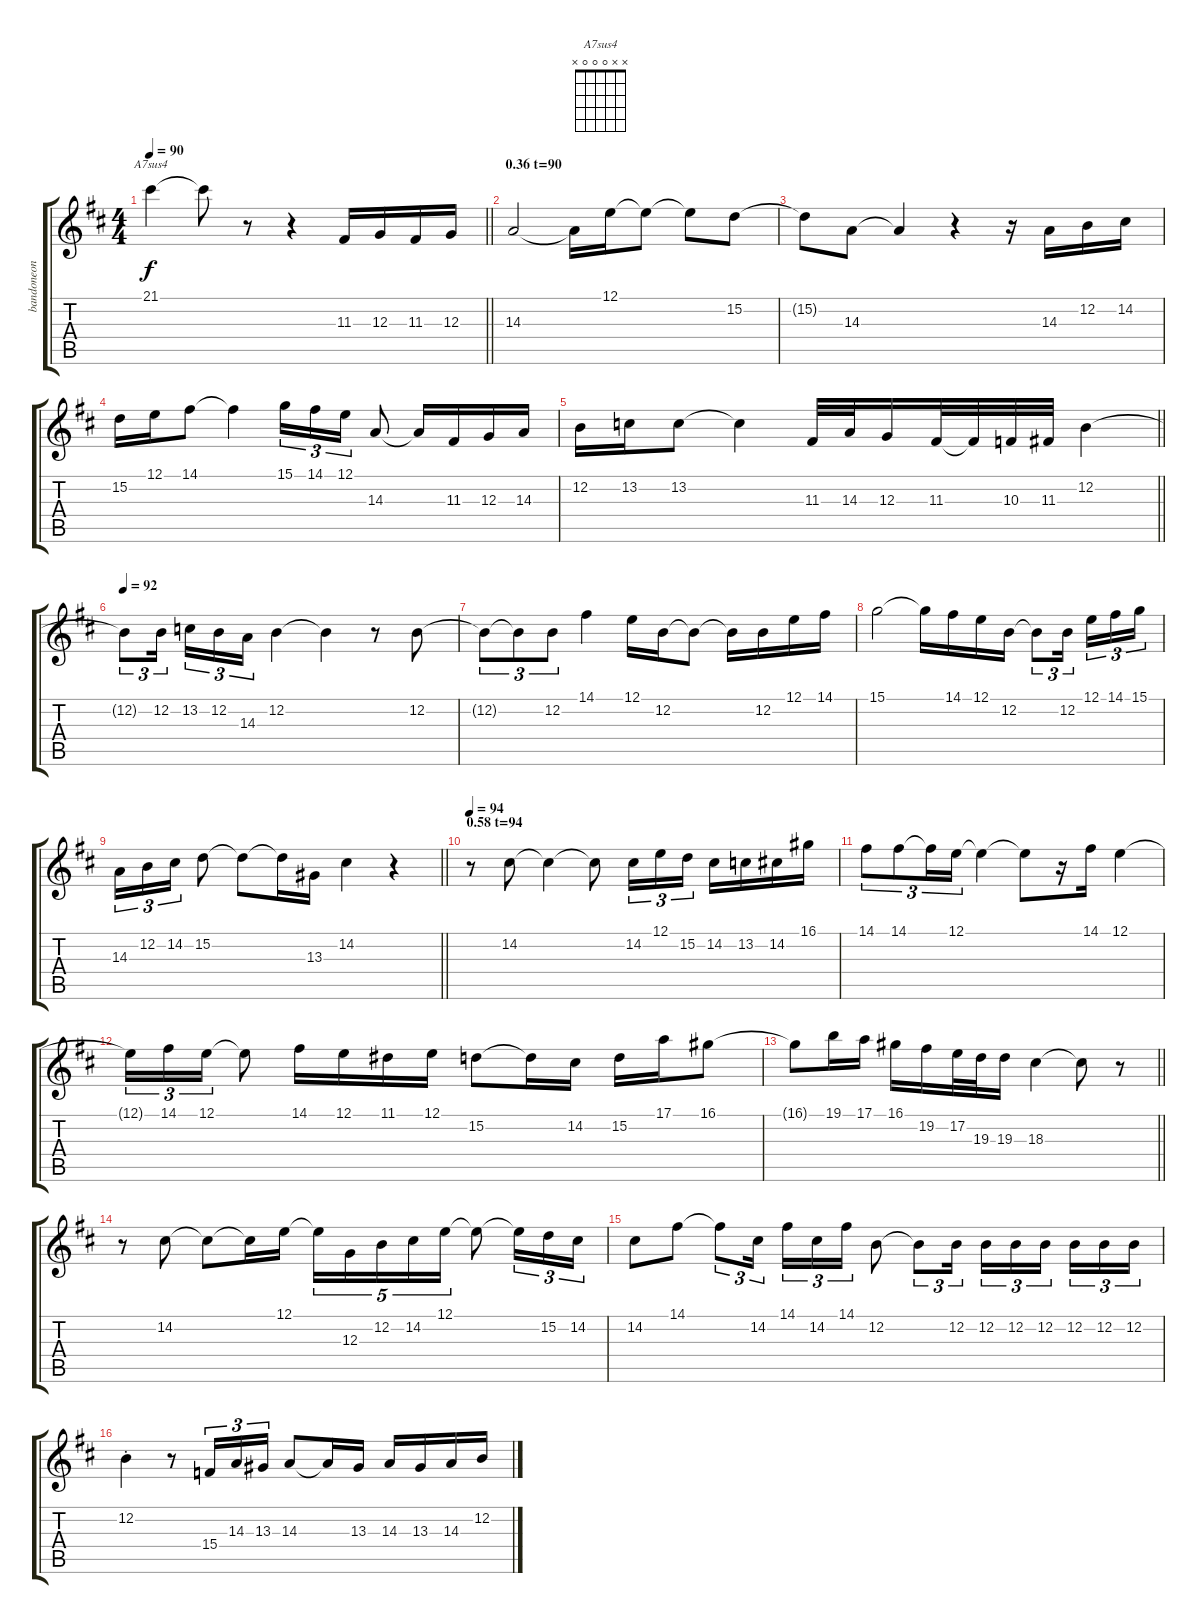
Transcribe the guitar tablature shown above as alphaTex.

\track ("bandoneon 1" "bandoneon ") {instrument tangoaccordion}
\staff {score tabs}
\tuning (E4 B3 G3 D3 A2 E2) {hide}
\chord ("A7sus4" x x 0 0 0 x)
\ts (4 4)
\tempo 90
\clef g2
\barLineRight lightlight
\ks d
21.1{t}.4{ch "A7sus4" dy f} 21.1{t}.8 r.8 r.4 11.3.16 12.3.16 11.3.16 12.3.16 |
\section ("" "0.36 t=90")
14.3.2 14.3{t}.16 12.1.16 12.1{t}.8 12.1{t}.8 15.2.8 |
15.2{t}.8 14.3.8 14.3{t}.4 r.4 r.16 14.3.16 12.2.16 14.2.16 |
15.2.16 12.1.16 14.1.8 14.1{t}.4 15.1.16{tu (3 2)} 14.1.16{tu (3 2)} 12.1.16{tu (3 2)} 14.3.8 14.3{t}.16 11.3.16 12.3.16 14.3.16 |
\barLineRight lightlight
12.2.16 13.2.16 13.2.8 13.2{t}.4 11.3.32 14.3.32 12.3.16 11.3.32 11.3{t}.32 10.3.32 11.3.32 12.2.4 |
\tempo 92
12.2{t}.8{tu (3 2)} 12.2.16{tu (3 2) beam splitsecondary} 13.2.16{tu (3 2)} 12.2.16{tu (3 2)} 14.3.16{tu (3 2)} 12.2.4 12.2{t}.4 r.8 12.2.8 |
12.2{t}.8{tu (3 2)} 12.2{t}.8{tu (3 2)} 12.2.8{tu (3 2)} 14.1.4 12.1.16 12.2.16 12.2{t}.8 12.2{t}.16 12.2.16 12.1.16 14.1.16 |
15.1.2 15.1{t}.16 14.1.16 12.1.16 12.2.16 12.2{t}.8{tu (3 2)} 12.2.16{tu (3 2) beam splitsecondary} 12.1.16{tu (3 2)} 14.1.16{tu (3 2)} 15.1.16{tu (3 2)} |
\barLineRight lightlight
14.3.16{tu (3 2)} 12.2.16{tu (3 2)} 14.2.16{tu (3 2)} 15.2.8 15.2{t}.8 15.2{t}.16 13.3.16 14.2.4 r.4 |
\section ("" "0.58 t=94")
\tempo 94
r.8 14.2.8 14.2{t}.4 14.2{t}.8 14.2.16{tu (3 2)} 12.1.16{tu (3 2)} 15.2.16{tu (3 2)} 14.2.16 13.2.16 14.2.16 16.1.16 |
14.1.8{tu (3 2)} 14.1.8{tu (3 2)} 14.1{t}.16{tu (3 2)} 12.1.16{tu (3 2)} 12.1{t}.4 12.1{t}.8 r.16 14.1.16 12.1.4 |
12.1{t}.16{tu (3 2)} 14.1.16{tu (3 2)} 12.1.16{tu (3 2)} 12.1{t}.8 14.1.16 12.1.16 11.1.16 12.1.16 15.2.8 15.2{t}.16 14.2.16 15.2.16 17.1.16 16.1.8 |
\barLineRight lightlight
16.1{t}.8 19.1.16 17.1.16 16.1.16 19.2.16 17.2.32 19.3.32 19.3.16 18.3.4 18.3{t}.8 r.8 |
r.8 14.2.8 14.2{t}.8 14.2{t}.16 12.1.16 12.1{t}.16{tu (5 4)} 12.3.16{tu (5 4)} 12.2.16{tu (5 4)} 14.2.16{tu (5 4)} 12.1.16{tu (5 4)} 12.1{t}.8 12.1{t}.16{tu (3 2)} 15.2.16{tu (3 2)} 14.2.16{tu (3 2)} |
14.2.8 14.1.8 14.1{t}.8{tu (3 2)} 14.2.16{tu (3 2) beam splitsecondary} 14.1.16{tu (3 2)} 14.2.16{tu (3 2)} 14.1.16{tu (3 2)} 12.2.8 12.2{t}.8{tu (3 2)} 12.2.16{tu (3 2)} 12.2.16{tu (3 2)} 12.2.16{tu (3 2)} 12.2.16{tu (3 2) beam splitsecondary} 12.2.16{tu (3 2)} 12.2.16{tu (3 2)} 12.2.16{tu (3 2)} |
12.2{st}.4 r.8 15.4.16{tu (3 2)} 14.3.16{tu (3 2)} 13.3.16{tu (3 2)} 14.3.8 14.3{t}.16 13.3.16 14.3.16 13.3.16 14.3.16 12.2.16
